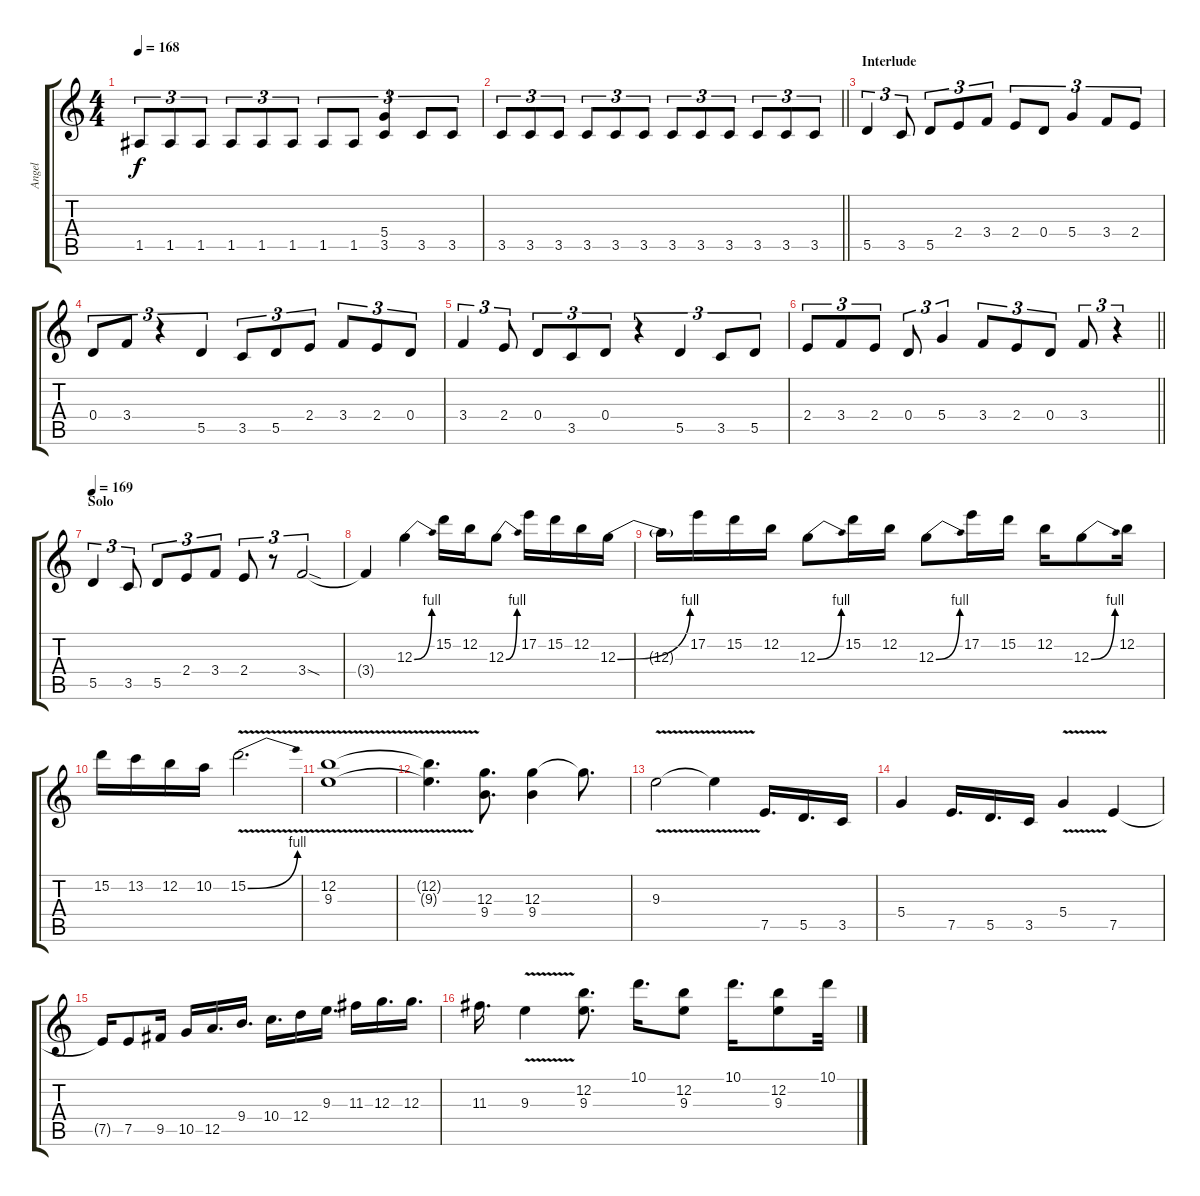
\track ("Angel" "Angel") {instrument distortionguitar}
\staff {score tabs}
\tuning (E4 B3 G3 D3 A2 E2) {hide}
\ts (4 4)
\tempo 168
\clef g2
\ks c
1.5.8{tu (3 2) dy f} 1.5.8{tu (3 2)} 1.5.8{tu (3 2)} 1.5.8{tu (3 2)} 1.5.8{tu (3 2)} 1.5.8{tu (3 2)} 1.5.8{tu (3 2)} 1.5.8{tu (3 2)} (5.4 3.5).4{tu (3 2)} 3.5.8{tu (3 2)} 3.5.8{tu (3 2)} |
\barLineRight lightlight
3.5.8{tu (3 2)} 3.5.8{tu (3 2)} 3.5.8{tu (3 2)} 3.5.8{tu (3 2)} 3.5.8{tu (3 2)} 3.5.8{tu (3 2)} 3.5.8{tu (3 2)} 3.5.8{tu (3 2)} 3.5.8{tu (3 2)} 3.5.8{tu (3 2)} 3.5.8{tu (3 2)} 3.5.8{tu (3 2)} |
\section ("" "Interlude")
5.5.4{tu (3 2)} 3.5.8{tu (3 2)} 5.5.8{tu (3 2)} 2.4.8{tu (3 2)} 3.4.8{tu (3 2)} 2.4.8{tu (3 2)} 0.4.8{tu (3 2)} 5.4.4{tu (3 2)} 3.4.8{tu (3 2)} 2.4.8{tu (3 2)} |
0.4.8{tu (3 2)} 3.4.8{tu (3 2)} r.4{tu (3 2)} 5.5.4{tu (3 2)} 3.5.8{tu (3 2)} 5.5.8{tu (3 2)} 2.4.8{tu (3 2)} 3.4.8{tu (3 2)} 2.4.8{tu (3 2)} 0.4.8{tu (3 2)} |
3.4.4{tu (3 2)} 2.4.8{tu (3 2)} 0.4.8{tu (3 2)} 3.5.8{tu (3 2)} 0.4.8{tu (3 2)} r.4{tu (3 2)} 5.5.4{tu (3 2)} 3.5.8{tu (3 2)} 5.5.8{tu (3 2)} |
\barLineRight lightlight
2.4.8{tu (3 2)} 3.4.8{tu (3 2)} 2.4.8{tu (3 2)} 0.4.8{tu (3 2)} 5.4.4{tu (3 2)} 3.4.8{tu (3 2)} 2.4.8{tu (3 2)} 0.4.8{tu (3 2)} 3.4.8{tu (3 2)} r.4{tu (3 2)} |
\section ("" "Solo")
\tempo 169
5.5.4{tu (3 2)} 3.5.8{tu (3 2)} 5.5.8{tu (3 2)} 2.4.8{tu (3 2)} 3.4.8{tu (3 2)} 2.4.8{tu (3 2)} r.8{tu (3 2)} 3.4{sod}.2{tu (3 2) volume 16 balance 8} |
3.4{t}.4 12.3{be (bend 0 0 60 4)}.4 15.2.16 12.2.16 12.3{be (bend 0 0 60 4)}.8 17.2.16 15.2.16 12.2.16 12.3{be (bend 0 0 60 4)}.16 |
12.3{t}.16 17.2.16 15.2.16 12.2.16 12.3{be (bend 0 0 60 4)}.8 15.2.16 12.2.16 12.3{be (bend 0 0 60 4)}.8 17.2.16 15.2.16 12.2.16 12.3{be (bend 0 0 60 4)}.8 12.2.16 |
15.2.16 13.2.16 12.2.16 10.2.16 15.2{be (bend 0 0 60 4) v}.2{d} |
(12.2{v} 9.3).1 |
(12.2{t} 9.3{t}).4{d} (12.3 9.4).8{d} (12.3 9.4).4 12.3{t}.8{d} |
9.3{v}.2 9.3{t}.4 7.5.16{d} 5.5.16{d} 3.5.16 |
5.4.4 7.5.16{d} 5.5.16{d} 3.5.16 5.4{v}.4 7.5.4 |
7.5{t}.16 7.5.8 9.5.16 10.5.16 12.5.16{d} 9.4.16{d} 10.4.16{d} 12.4.16 9.3.16{d} 11.3.16 12.3.16{d} 12.3.16{d} |
11.3.16{d} 9.3{v}.4 (12.2 9.3).8{d} 10.1.16{d} (12.2 9.3).8 10.1.16{d} (12.2 9.3).8 10.1.32
